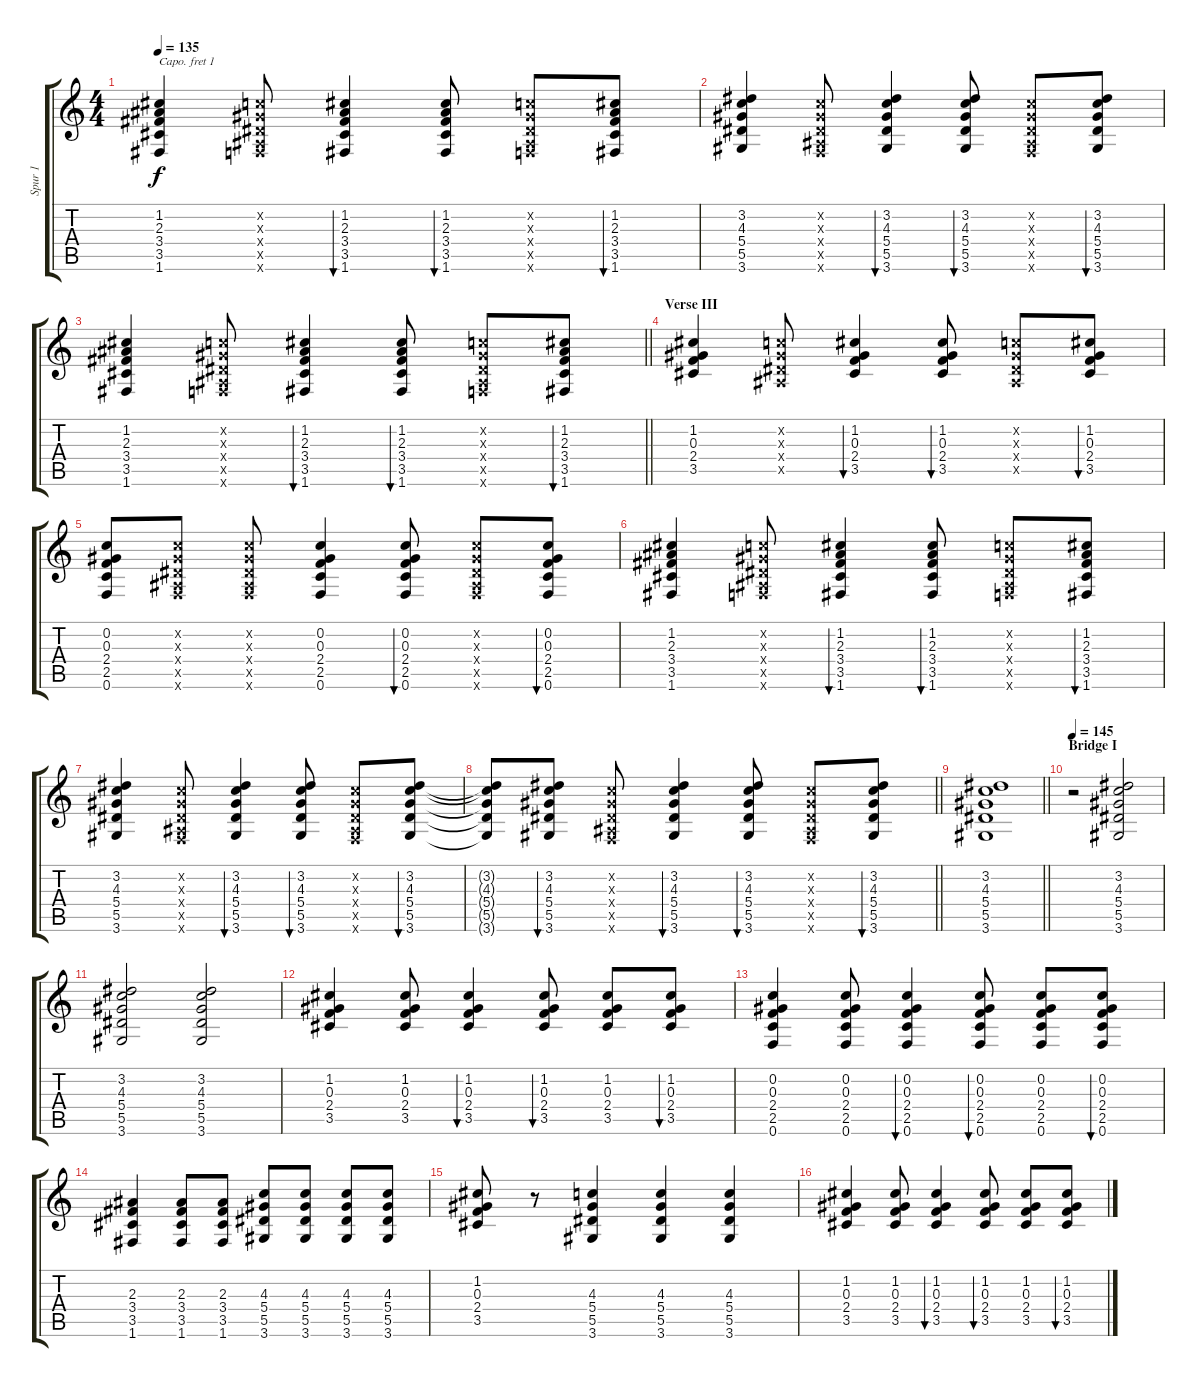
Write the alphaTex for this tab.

\track ("Spur 1" "Spur 1") {instrument acousticguitarsteel}
\staff {score tabs}
\capo 1
\tuning (E4 B3 G3 D3 A2 E2) {hide}
\ts (4 4)
\tempo 135
\clef g2
\ks c
(1.2 2.3 3.4 3.5 1.6).4{dy f} (0.2{x} 0.3{x} 0.4{x} 0.5{x} 0.6{x}).8 (1.2 2.3 3.4 3.5 1.6).4{bu 60} (1.2 2.3 3.4 3.5 1.6).8{bu 60} (0.2{x} 0.3{x} 0.4{x} 0.5{x} 0.6{x}).8 (1.2 2.3 3.4 3.5 1.6).8{bu 60} |
(3.2 4.3 5.4 5.5 3.6).4 (0.2{x} 0.3{x} 0.4{x} 0.5{x} 0.6{x}).8 (3.2 4.3 5.4 5.5 3.6).4{bu 60} (3.2 4.3 5.4 5.5 3.6).8{bu 60} (0.2{x} 0.3{x} 0.4{x} 0.5{x} 0.6{x}).8 (3.2 4.3 5.4 5.5 3.6).8{bu 60} |
\barLineRight lightlight
(1.2 2.3 3.4 3.5 1.6).4 (0.2{x} 0.3{x} 0.4{x} 0.5{x} 0.6{x}).8 (1.2 2.3 3.4 3.5 1.6).4{bu 60} (1.2 2.3 3.4 3.5 1.6).8{bu 60} (0.2{x} 0.3{x} 0.4{x} 0.5{x} 0.6{x}).8 (1.2 2.3 3.4 3.5 1.6).8{bu 60} |
\section ("" "Verse III")
(1.2 0.3 2.4 3.5).4 (0.2{x} 0.3{x} 0.4{x} 0.5{x}).8 (1.2 0.3 2.4 3.5).4{bu 60} (1.2 0.3 2.4 3.5).8{bu 60} (0.2{x} 0.3{x} 0.4{x} 0.5{x}).8 (1.2 0.3 2.4 3.5).8{bu 60} |
(0.2 0.3 2.4 2.5 0.6).8 (0.2{x} 0.3{x} 0.4{x} 0.5{x} 0.6{x}).8 (0.2{x} 0.3{x} 0.4{x} 0.5{x} 0.6{x}).8 (0.2 0.3 2.4 2.5 0.6).4 (0.2 0.3 2.4 2.5 0.6).8{bu 60} (0.2{x} 0.3{x} 0.4{x} 0.5{x} 0.6{x}).8 (0.2 0.3 2.4 2.5 0.6).8{bu 60} |
(1.2 2.3 3.4 3.5 1.6).4 (0.2{x} 0.3{x} 0.4{x} 0.5{x} 0.6{x}).8 (1.2 2.3 3.4 3.5 1.6).4{bu 60} (1.2 2.3 3.4 3.5 1.6).8{bu 60} (0.2{x} 0.3{x} 0.4{x} 0.5{x} 0.6{x}).8 (1.2 2.3 3.4 3.5 1.6).8{bu 60} |
(3.2 4.3 5.4 5.5 3.6).4 (0.2{x} 0.3{x} 0.4{x} 0.5{x} 0.6{x}).8 (3.2 4.3 5.4 5.5 3.6).4{bu 60} (3.2 4.3 5.4 5.5 3.6).8{bu 60} (0.2{x} 0.3{x} 0.4{x} 0.5{x} 0.6{x}).8 (3.2 4.3 5.4 5.5 3.6).8{bu 60} |
\barLineRight lightlight
(3.2{t} 4.3{t} 5.4{t} 5.5{t} 3.6{t}).8 (3.2 4.3 5.4 5.5 3.6).8{bu 60} (0.2{x} 0.3{x} 0.4{x} 0.5{x} 0.6{x}).8 (3.2 4.3 5.4 5.5 3.6).4{bu 60} (3.2 4.3 5.4 5.5 3.6).8{bu 60} (0.2{x} 0.3{x} 0.4{x} 0.5{x} 0.6{x}).8 (3.2 4.3 5.4 5.5 3.6).8{bu 60} |
\barLineRight lightlight
(3.2 4.3 5.4 5.5 3.6).1 |
\section ("" "Bridge I")
\tempo 145
r.2 (3.2 4.3 5.4 5.5 3.6).2 |
(3.2 4.3 5.4 5.5 3.6).2 (3.2 4.3 5.4 5.5 3.6).2 |
(1.2 0.3 2.4 3.5).4 (1.2 0.3 2.4 3.5).8 (1.2 0.3 2.4 3.5).4{bu 60} (1.2 0.3 2.4 3.5).8{bu 60} (1.2 0.3 2.4 3.5).8 (1.2 0.3 2.4 3.5).8{bu 60} |
(0.2 0.3 2.4 2.5 0.6).4 (0.2 0.3 2.4 2.5 0.6).8 (0.2 0.3 2.4 2.5 0.6).4{bu 60} (0.2 0.3 2.4 2.5 0.6).8{bu 60} (0.2 0.3 2.4 2.5 0.6).8 (0.2 0.3 2.4 2.5 0.6).8{bu 60} |
(2.3 3.4 3.5 1.6).4 (2.3 3.4 3.5 1.6).8 (2.3 3.4 3.5 1.6).8 (4.3 5.4 5.5 3.6).8 (4.3 5.4 5.5 3.6).8 (4.3 5.4 5.5 3.6).8 (4.3 5.4 5.5 3.6).8 |
(1.2 0.3 2.4 3.5).8 r.8 (4.3 5.4 5.5 3.6).4 (4.3 5.4 5.5 3.6).4 (4.3 5.4 5.5 3.6).4 |
(1.2 0.3 2.4 3.5).4 (1.2 0.3 2.4 3.5).8 (1.2 0.3 2.4 3.5).4{bu 60} (1.2 0.3 2.4 3.5).8{bu 60} (1.2 0.3 2.4 3.5).8 (1.2 0.3 2.4 3.5).8{bu 60}
